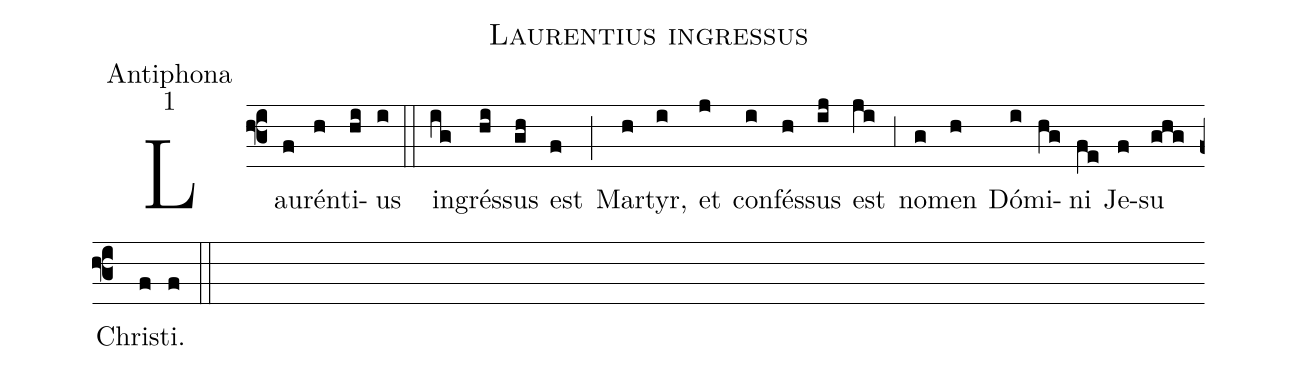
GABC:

name:Laurentius ingressus;
office-part:Antiphona;
mode:1;
%%
(f3) Lau(f)rén(h)ti(hi)us(i) (::)
in(ig)grés(hi)sus(gh) est(f) (;) Mar(h)tyr,(i) et(j) con(i)fés(h)sus(ij) est(ji) (,3) no(g)men(h) Dó(i)mi(hg)ni(fe) Je(f)su(ghg) Chri(f)sti.(f) (::)
